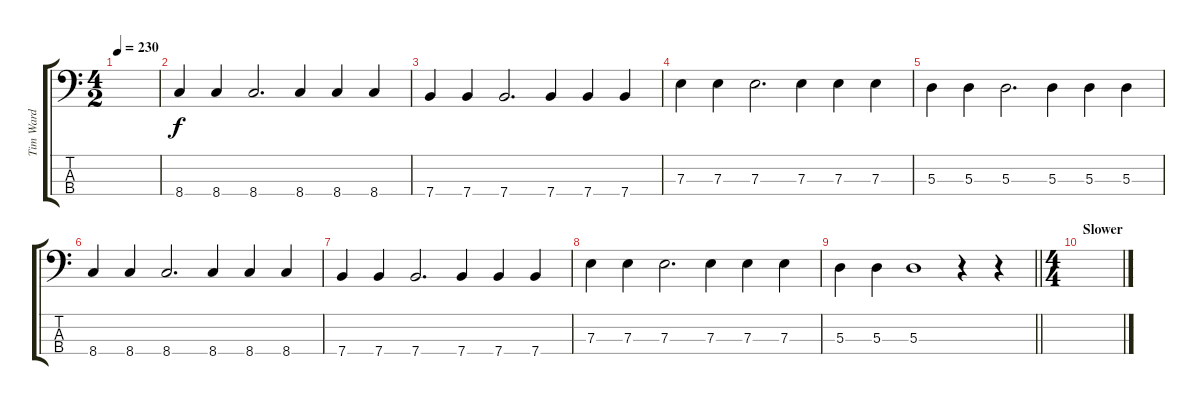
\track ("Tim Ward" "Tim Ward") {instrument electricbasspick}
\staff {score tabs}
\tuning (G2 D2 A1 E1) {hide}
\ts (4 2)
\tempo 230
\clef f4
\ks c
|
8.4.4 8.4.4 8.4.2{d} 8.4.4 8.4.4 8.4.4 |
7.4.4 7.4.4 7.4.2{d} 7.4.4 7.4.4 7.4.4 |
7.3.4 7.3.4 7.3.2{d} 7.3.4 7.3.4 7.3.4 |
5.3.4 5.3.4 5.3.2{d} 5.3.4 5.3.4 5.3.4 |
8.4.4 8.4.4 8.4.2{d} 8.4.4 8.4.4 8.4.4 |
7.4.4 7.4.4 7.4.2{d} 7.4.4 7.4.4 7.4.4 |
7.3.4 7.3.4 7.3.2{d} 7.3.4 7.3.4 7.3.4 |
\barLineRight lightlight
5.3.4 5.3.4 5.3.1 r.4 r.4 |
\ts (4 4)
\section ("" "Slower")
